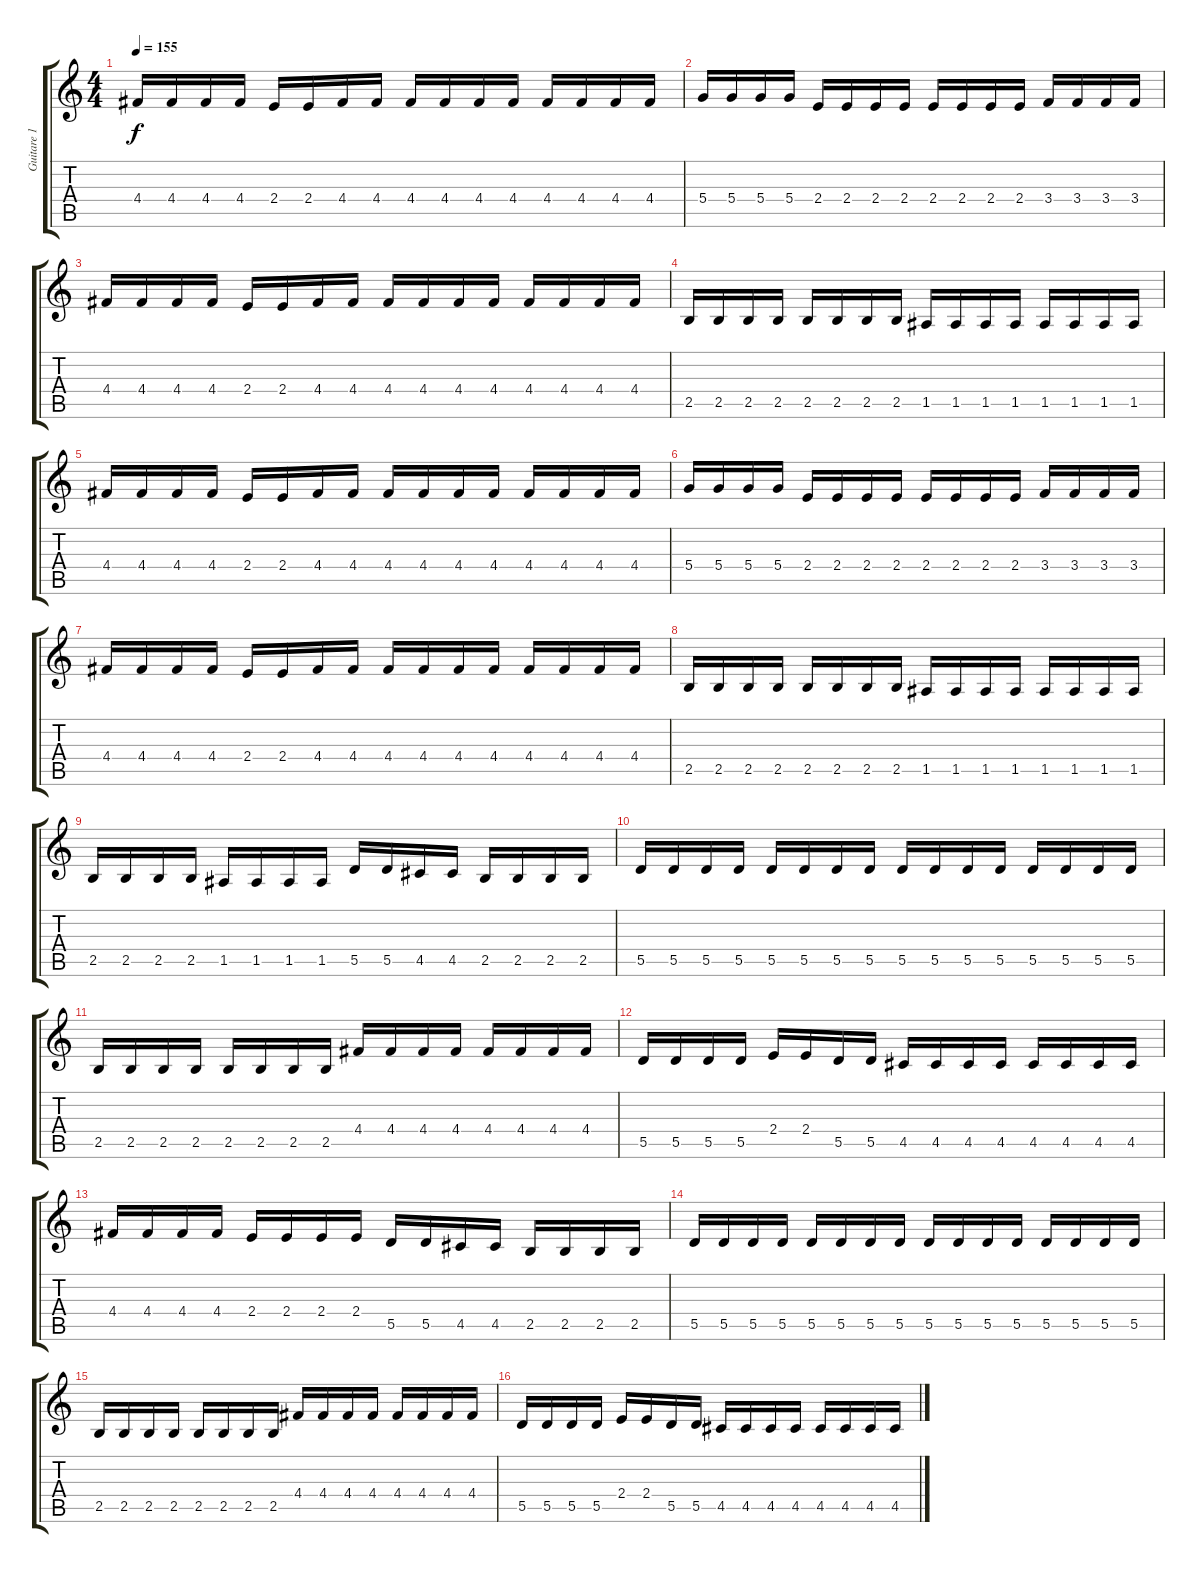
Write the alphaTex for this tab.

\track ("Guitare 1" "Guitare 1") {instrument distortionguitar}
\staff {score tabs}
\tuning (E4 B3 G3 D3 A2 D2) {hide}
\ts (4 4)
\tempo 155
\clef g2
\ks c
4.4.16{dy f} 4.4.16 4.4.16 4.4.16 2.4.16 2.4.16 4.4.16 4.4.16 4.4.16 4.4.16 4.4.16 4.4.16 4.4.16 4.4.16 4.4.16 4.4.16 |
5.4.16 5.4.16 5.4.16 5.4.16 2.4.16 2.4.16 2.4.16 2.4.16 2.4.16 2.4.16 2.4.16 2.4.16 3.4.16 3.4.16 3.4.16 3.4.16 |
4.4.16 4.4.16 4.4.16 4.4.16 2.4.16 2.4.16 4.4.16 4.4.16 4.4.16 4.4.16 4.4.16 4.4.16 4.4.16 4.4.16 4.4.16 4.4.16 |
2.5.16 2.5.16 2.5.16 2.5.16 2.5.16 2.5.16 2.5.16 2.5.16 1.5.16 1.5.16 1.5.16 1.5.16 1.5.16 1.5.16 1.5.16 1.5.16 |
4.4.16 4.4.16 4.4.16 4.4.16 2.4.16 2.4.16 4.4.16 4.4.16 4.4.16 4.4.16 4.4.16 4.4.16 4.4.16 4.4.16 4.4.16 4.4.16 |
5.4.16 5.4.16 5.4.16 5.4.16 2.4.16 2.4.16 2.4.16 2.4.16 2.4.16 2.4.16 2.4.16 2.4.16 3.4.16 3.4.16 3.4.16 3.4.16 |
4.4.16 4.4.16 4.4.16 4.4.16 2.4.16 2.4.16 4.4.16 4.4.16 4.4.16 4.4.16 4.4.16 4.4.16 4.4.16 4.4.16 4.4.16 4.4.16 |
2.5.16 2.5.16 2.5.16 2.5.16 2.5.16 2.5.16 2.5.16 2.5.16 1.5.16 1.5.16 1.5.16 1.5.16 1.5.16 1.5.16 1.5.16 1.5.16 |
2.5.16 2.5.16 2.5.16 2.5.16 1.5.16 1.5.16 1.5.16 1.5.16 5.5.16 5.5.16 4.5.16 4.5.16 2.5.16 2.5.16 2.5.16 2.5.16 |
5.5.16 5.5.16 5.5.16 5.5.16 5.5.16 5.5.16 5.5.16 5.5.16 5.5.16 5.5.16 5.5.16 5.5.16 5.5.16 5.5.16 5.5.16 5.5.16 |
2.5.16 2.5.16 2.5.16 2.5.16 2.5.16 2.5.16 2.5.16 2.5.16 4.4.16 4.4.16 4.4.16 4.4.16 4.4.16 4.4.16 4.4.16 4.4.16 |
5.5.16 5.5.16 5.5.16 5.5.16 2.4.16 2.4.16 5.5.16 5.5.16 4.5.16 4.5.16 4.5.16 4.5.16 4.5.16 4.5.16 4.5.16 4.5.16 |
4.4.16 4.4.16 4.4.16 4.4.16 2.4.16 2.4.16 2.4.16 2.4.16 5.5.16 5.5.16 4.5.16 4.5.16 2.5.16 2.5.16 2.5.16 2.5.16 |
5.5.16 5.5.16 5.5.16 5.5.16 5.5.16 5.5.16 5.5.16 5.5.16 5.5.16 5.5.16 5.5.16 5.5.16 5.5.16 5.5.16 5.5.16 5.5.16 |
2.5.16 2.5.16 2.5.16 2.5.16 2.5.16 2.5.16 2.5.16 2.5.16 4.4.16 4.4.16 4.4.16 4.4.16 4.4.16 4.4.16 4.4.16 4.4.16 |
5.5.16 5.5.16 5.5.16 5.5.16 2.4.16 2.4.16 5.5.16 5.5.16 4.5.16 4.5.16 4.5.16 4.5.16 4.5.16 4.5.16 4.5.16 4.5.16
